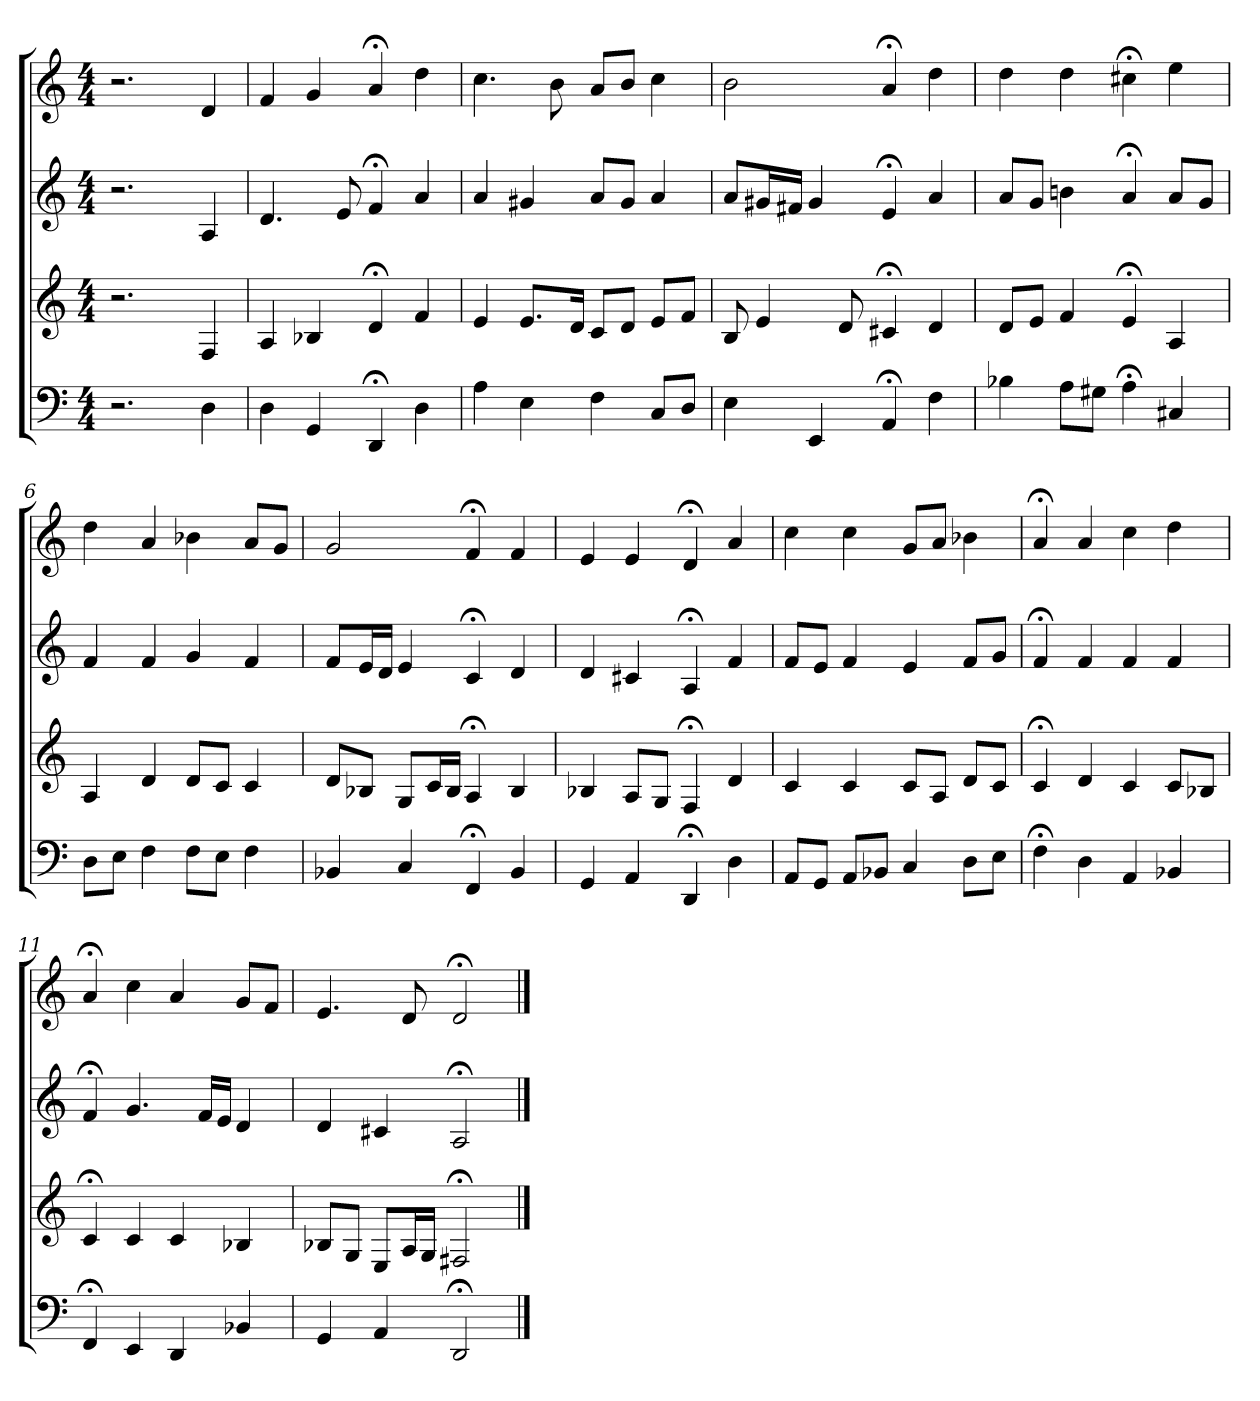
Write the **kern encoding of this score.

**kern	**kern	**kern	**kern
*part4	*part3	*part2	*part1
*staff4	*staff3	*staff2	*staff1
*clefF4	*clefG2	*clefG2	*clefG2
*M4/4	*M4/4	*M4/4	*M4/4
=1	=1	=1	=1
2.r	2.r	2.r	2.r
4D	4F	4A	4d
=2	=2	=2	=2
4D	4A	4.d	4f
4GG	4B-X	.	4g
.	.	8e	.
4DD;<	4d;<	4f;<	4a;<
4D	4f	4a	4dd
=3	=3	=3	=3
4A	4e	4a	4.cc
4E	8.e/L	4g#X	.
.	.	.	8b
.	16d/Jk	.	.
4F	8c/L	8a/L	8a/L
.	8d/J	8g#/J	8b/J
8C/L	8e/L	4a	4cc
8D/J	8f/J	.	.
=4	=4	=4	=4
4E	8B	8a/L	2b
.	4e	16g#X/L	.
.	.	16f#X/JJ	.
4EE	.	4g#	.
.	8d	.	.
4AA;<	4c#X;<	4e;<	4a;<
4F	4d	4a	4dd
=5	=5	=5	=5
4B-X	8d/L	8a/L	4dd
.	8e/J	8g/J	.
8A\L	4f	4bn	4dd
8G#X\J	.	.	.
4A;<	4e;<	4a;<	4cc#X;<
4C#X	4A	8a/L	4ee
.	.	8g/J	.
=6	=6	=6	=6
8D\L	4A	4f	4dd
8E\J	.	.	.
4F	4d	4f	4a
8F\L	8d/L	4g	4b-X
8E\J	8c/J	.	.
4F	4c	4f	8a/L
.	.	.	8g/J
=7	=7	=7	=7
4BB-X	8d/L	8f/L	2g
.	8B-X/J	16e/L	.
.	.	16d/JJ	.
4C	8G/L	4e	.
.	16c/L	.	.
.	16B-/JJ	.	.
4FF;<	4A;<	4c;<	4f;<
4BB-	4B-	4d	4f
=8	=8	=8	=8
4GG	4B-X	4d	4e
4AA	8A/L	4c#X	4e
.	8G/J	.	.
4DD;<	4F;<	4A;<	4d;<
4D	4d	4f	4a
=9	=9	=9	=9
8AA/L	4c	8f/L	4cc
8GG/J	.	8e/J	.
8AA/L	4c	4f	4cc
8BB-X/J	.	.	.
4C	8c/L	4e	8g/L
.	8A/J	.	8a/J
8D\L	8d/L	8f/L	4b-X
8E\J	8c/J	8g/J	.
=10	=10	=10	=10
4F;<	4c;<	4f;<	4a;<
4D	4d	4f	4a
4AA	4c	4f	4cc
4BB-X	8c/L	4f	4dd
.	8B-X/J	.	.
=11	=11	=11	=11
4FF;<	4c;<	4f;<	4a;<
4EE	4c	4.g	4cc
4DD	4c	.	4a
.	.	16f/LL	.
.	.	16e/JJ	.
4BB-X	4B-X	4d	8g/L
.	.	.	8f/J
=12	=12	=12	=12
4GG	8B-/L	4d	4.e
.	8G/J	.	.
4AA	8E/L	4c#X	.
.	16A/L	.	8d
.	16G/JJ	.	.
2DD;<	2F#X;<	2A;<	2d;<
==	==	==	==
*-	*-	*-	*-
